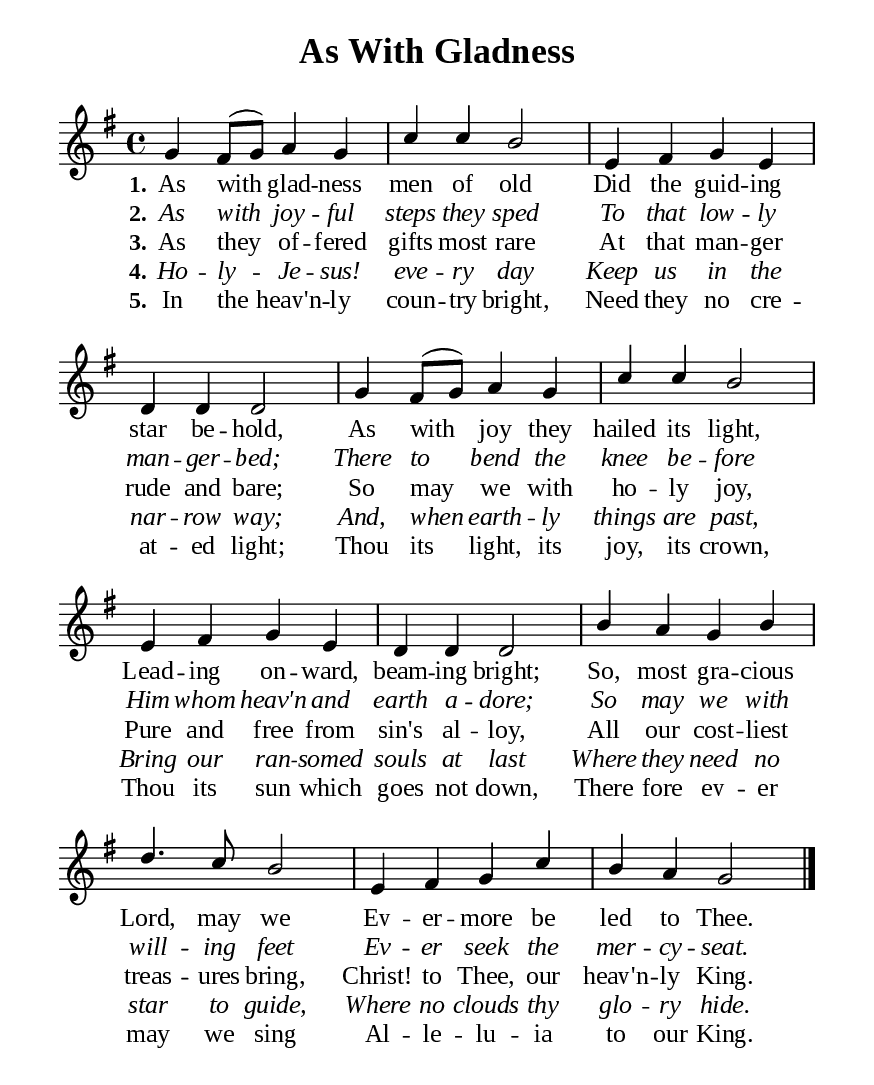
\version "2.18.2"

\header {
  title = "As With Gladness"
  composer = " "
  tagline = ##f
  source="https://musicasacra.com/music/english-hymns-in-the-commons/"
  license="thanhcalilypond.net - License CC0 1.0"
}

global= {
  \key g \major
  \time 4/4
  \override Score.BarNumber.break-visibility = ##(#f #f #f)
}

\paper {
  #(set-paper-size "a5")
  top-margin = 10\mm
  bottom-margin = 10\mm
  left-margin = 10\mm
  right-margin = 10\mm
  indent = #0
  #(define fonts
	 (make-pango-font-tree "Liberation Serif"
	 		       "Liberation Serif"
			       "Liberation Serif"
			       (/ 20 20)))
  system-system-spacing = #'((basic-distance . 3) (padding . 3))
}

printItalic = \with {
  \override LyricText.font-shape = #'italic
}

% Verse music
musicVerseSoprano = \relative c'' {
  %{	01	%} g4 fis8 (g) a4 g |
  %{	02	%} c c b2 |
  %{	03	%} e,4 fis g e |
  %{	04	%} d d d2 |
  %{	05	%} g4 fis8 (g) a4 g |
  %{	06	%} c c b2 |
  %{	07	%} e,4 fis g e |
  %{	08	%} d d d2 |
  %{	09	%} b'4 a g b |
  %{	10	%} d4. c8 b2 |
  %{	11	%} e,4 fis g c |
  %{	12	%} b a g2 \bar "|."
}

% Verse lyrics
verseOne = \lyricmode {
  \set stanza = #"1."
  As with glad -- ness men of old
  Did the guid -- ing star be -- hold,
  As with joy they hailed its light,
  Lead -- ing on -- ward, beam -- ing bright;
  So, most gra -- cious Lord, may we
  Ev -- er -- more be led to Thee.
}

verseTwo = \lyricmode {
  \set stanza = #"2."
  As with joy -- ful steps they sped
  To that low -- ly man -- ger -- bed;
  There to bend the knee be -- fore
  Him whom heav'n and earth a -- dore;
  So may we with will -- ing feet
  Ev -- er seek the mer -- cy -- seat.
}

verseThree = \lyricmode {
  \set stanza = #"3."
  As they of -- fered gifts most rare
  At that man -- ger rude and bare;
  So may we with ho -- ly joy,
  Pure and free from sin's al -- loy,
  All our cost -- liest treas -- ures bring,
  Christ! to Thee, our heav'n -- ly King.
}

verseFour = \lyricmode {
  \set stanza = #"4."
  Ho -- ly -- Je -- sus! eve -- ry day
  Keep us in the nar -- row way;
  And, when earth -- ly things are past,
  Bring our ran -- somed souls at last
  Where they need no star to guide,
  Where no clouds thy glo -- ry hide.
}

verseFive = \lyricmode {
  \set stanza = #"5."
  In the heav'n -- ly coun -- try bright,
  Need they no cre -- at -- ed light;
  Thou its light, its joy, its crown,
  Thou its sun which goes not down,
  There fore ev -- er may we sing
  Al -- le -- lu -- ia to our King.
}

% Layout
\score {
    \new ChoirStaff <<
      \new Staff <<
        \clef "treble"
        \new Voice = "sopranos" { \global \stemUp \slurUp \musicVerseSoprano }
      >>
      \new Lyrics \lyricsto sopranos \verseOne
      \new Lyrics \printItalic \lyricsto sopranos \verseTwo
      \new Lyrics \lyricsto sopranos \verseThree
      \new Lyrics \printItalic \lyricsto sopranos \verseFour
      \new Lyrics \lyricsto sopranos \verseFive
    >>
}
